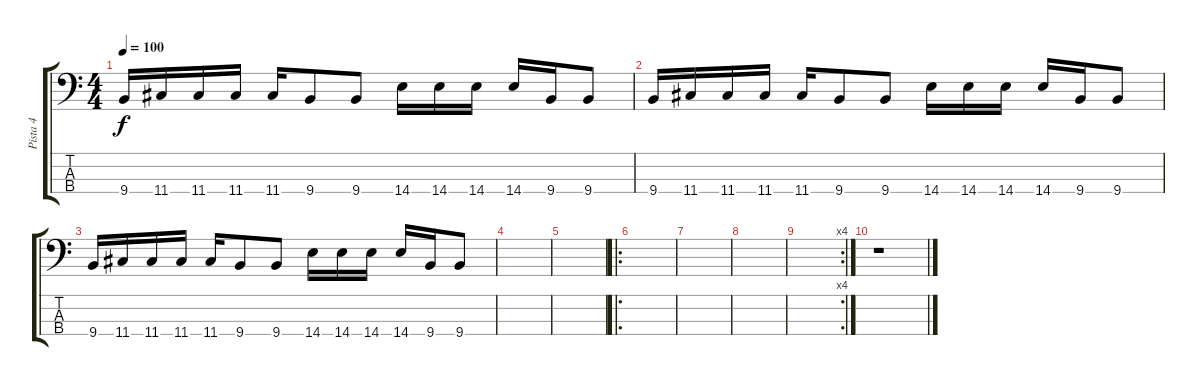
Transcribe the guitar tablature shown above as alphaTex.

\track ("Pista 4" "Pista 4") {instrument distortionguitar}
\staff {score tabs}
\tuning (G2 D2 A1 D1) {hide}
\ts (4 4)
\tempo 100
\clef f4
\ks c
9.4.16{dy f} 11.4.16 11.4.16 11.4.16 11.4.16 9.4.8 9.4.8 14.4.16 14.4.16 14.4.16 14.4.16 9.4.16 9.4.8 |
9.4.16 11.4.16 11.4.16 11.4.16 11.4.16 9.4.8 9.4.8 14.4.16 14.4.16 14.4.16 14.4.16 9.4.16 9.4.8 |
9.4.16 11.4.16 11.4.16 11.4.16 11.4.16 9.4.8 9.4.8 14.4.16 14.4.16 14.4.16 14.4.16 9.4.16 9.4.8 |
|
|
\ro
|
|
|
\rc 4
|
r.1
